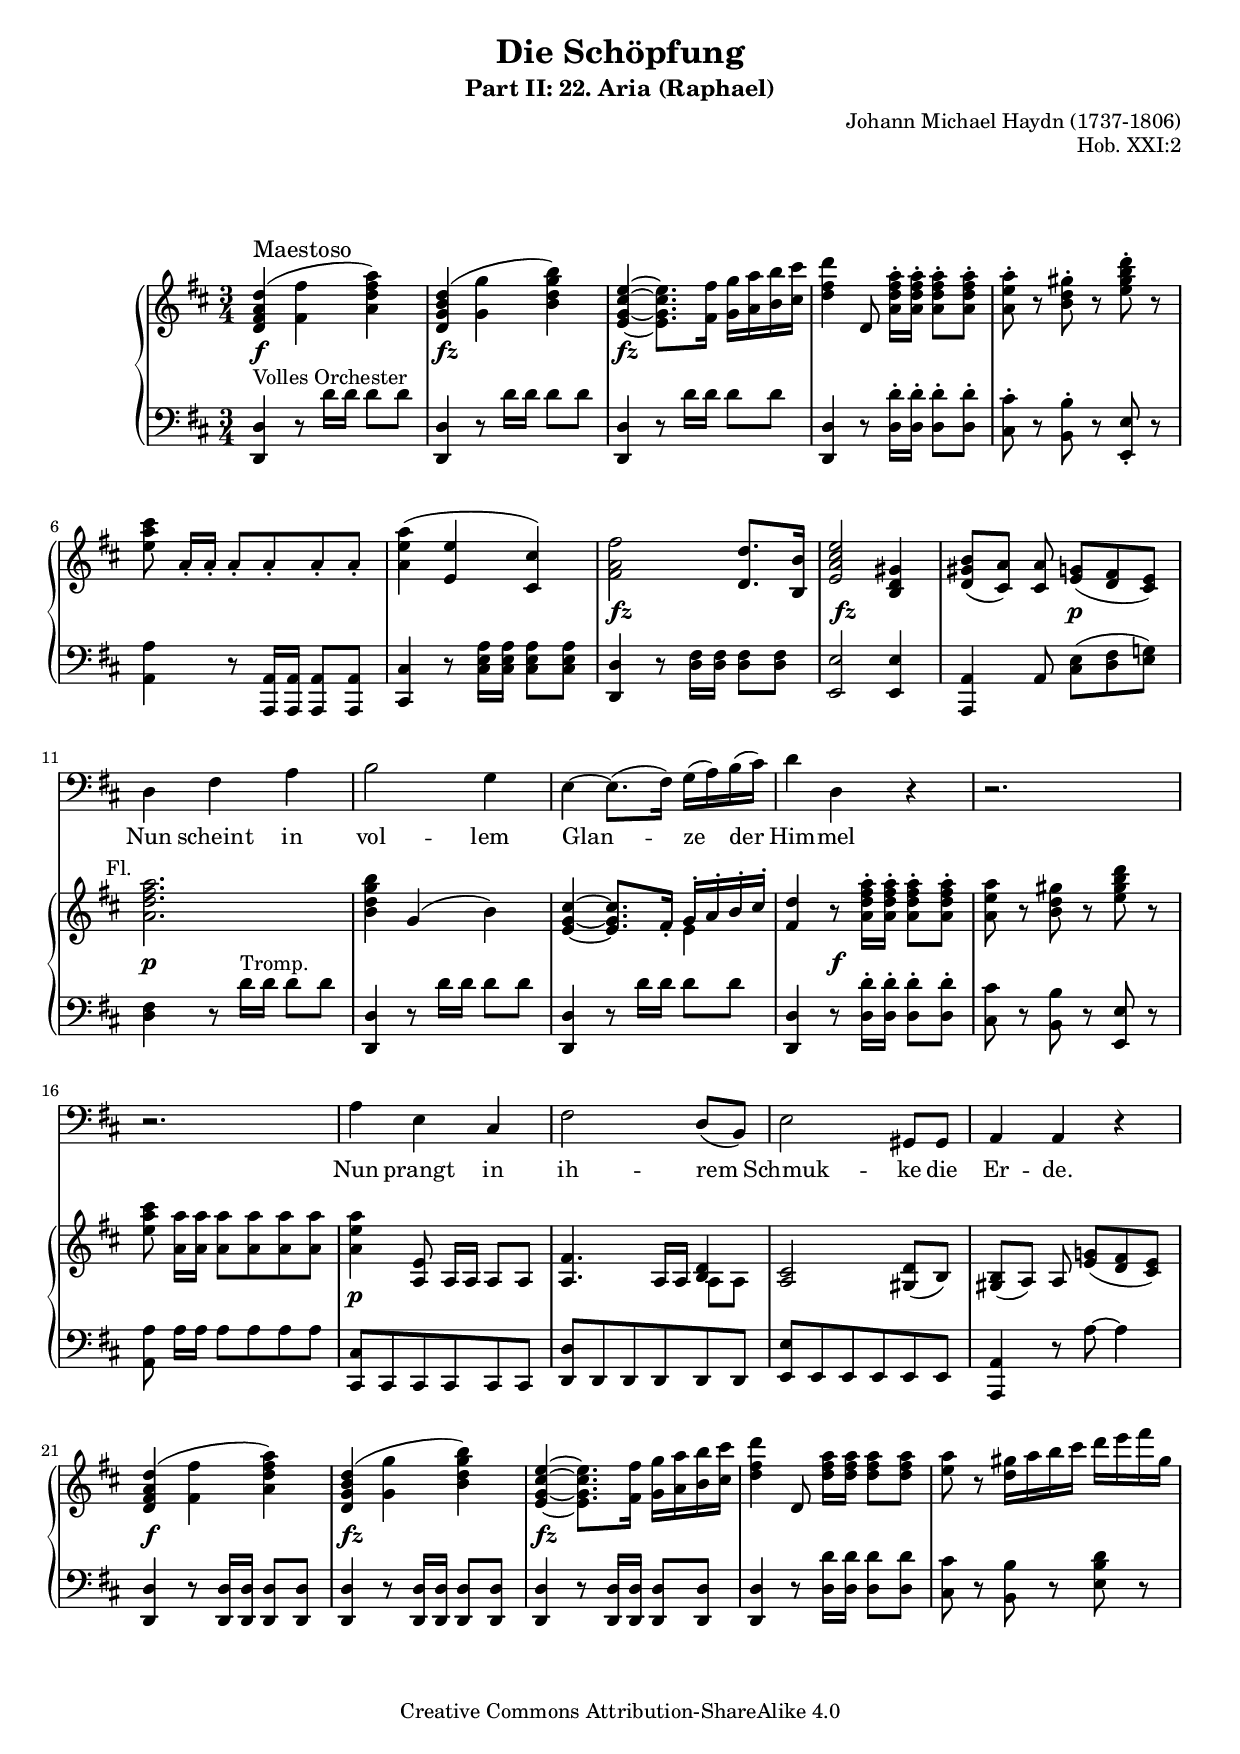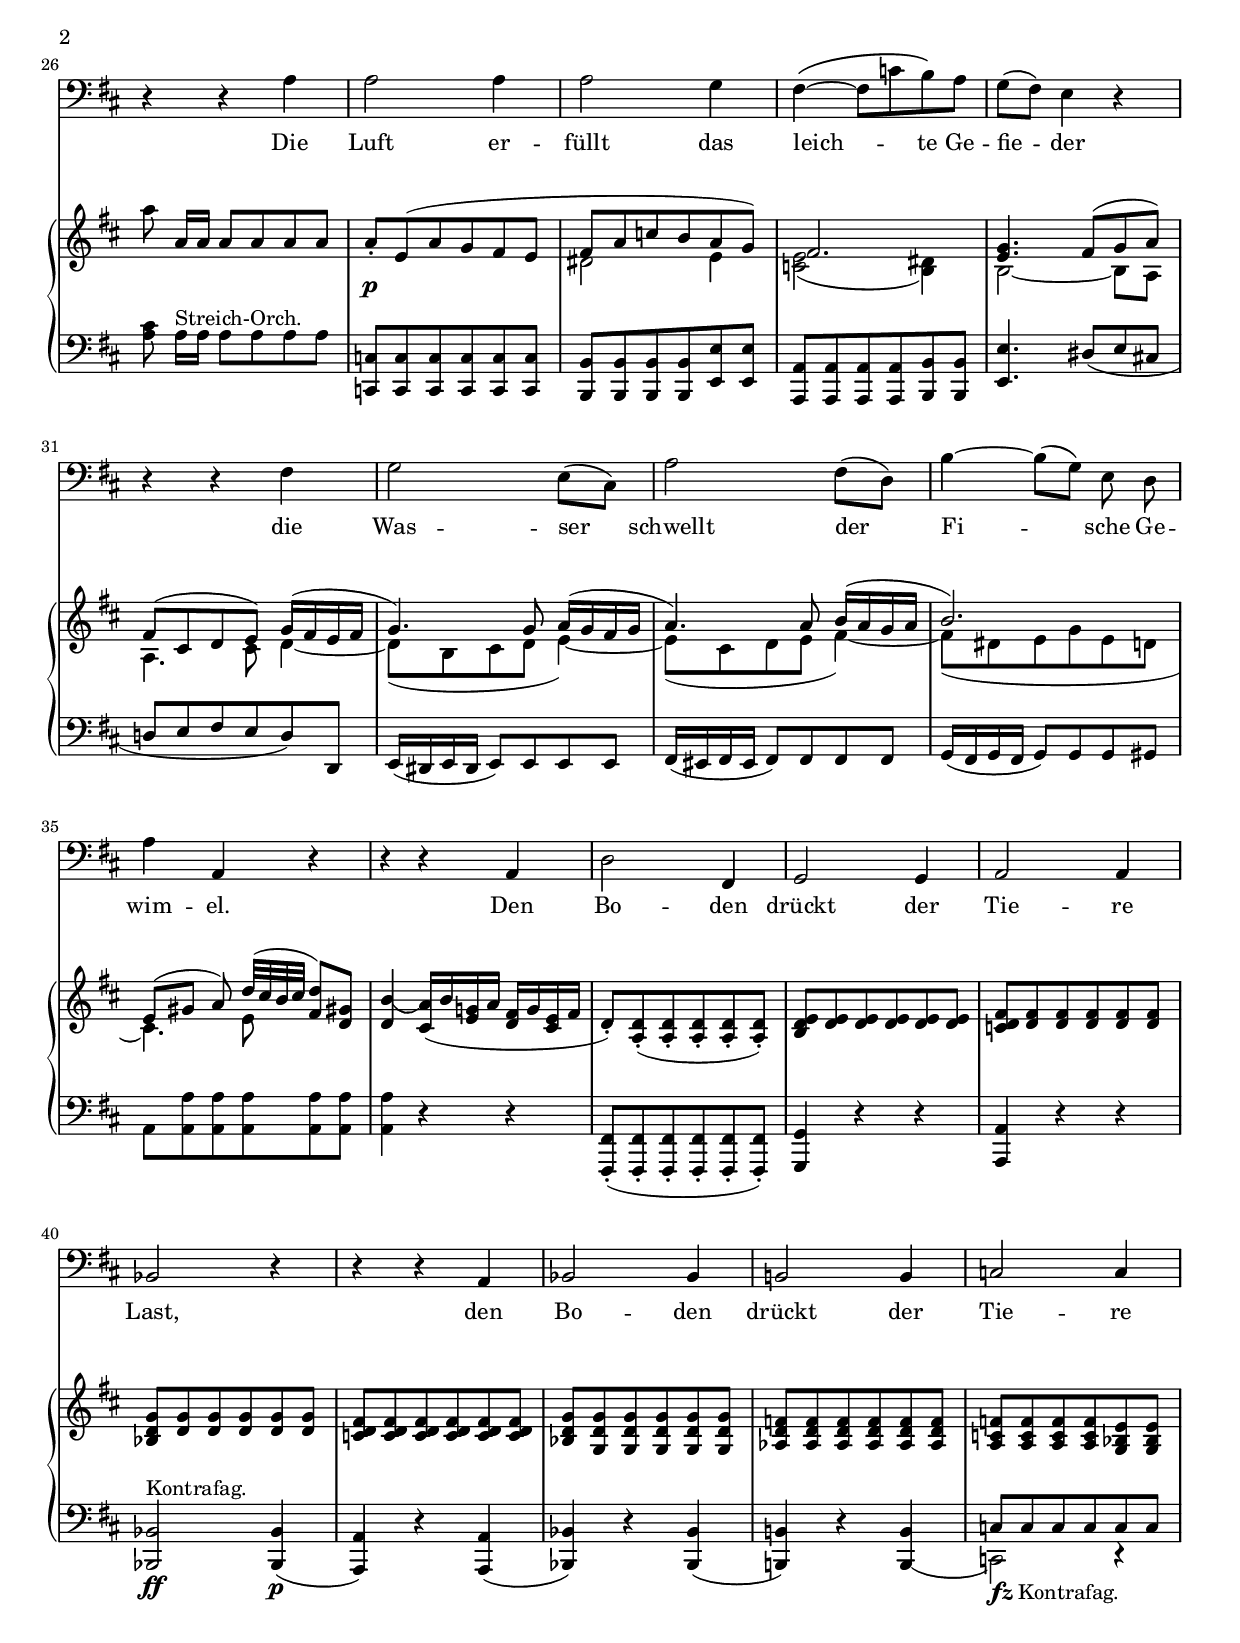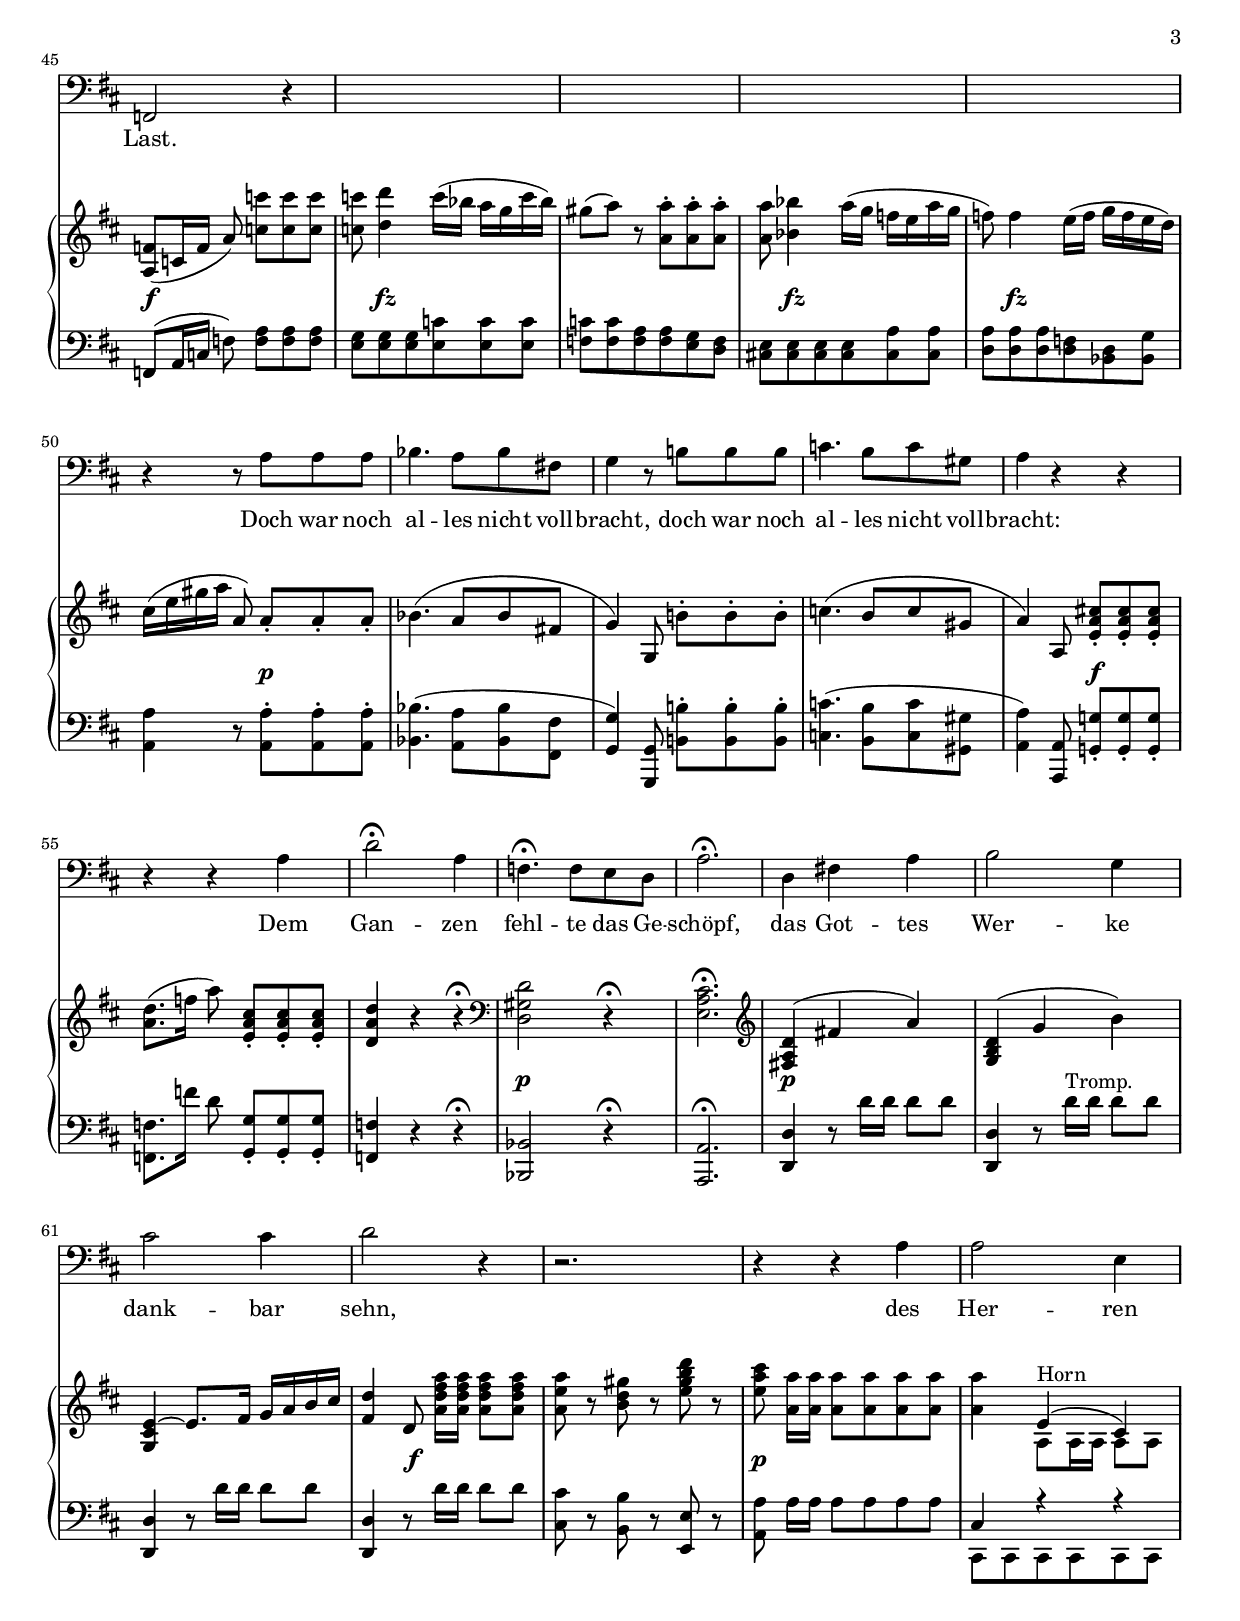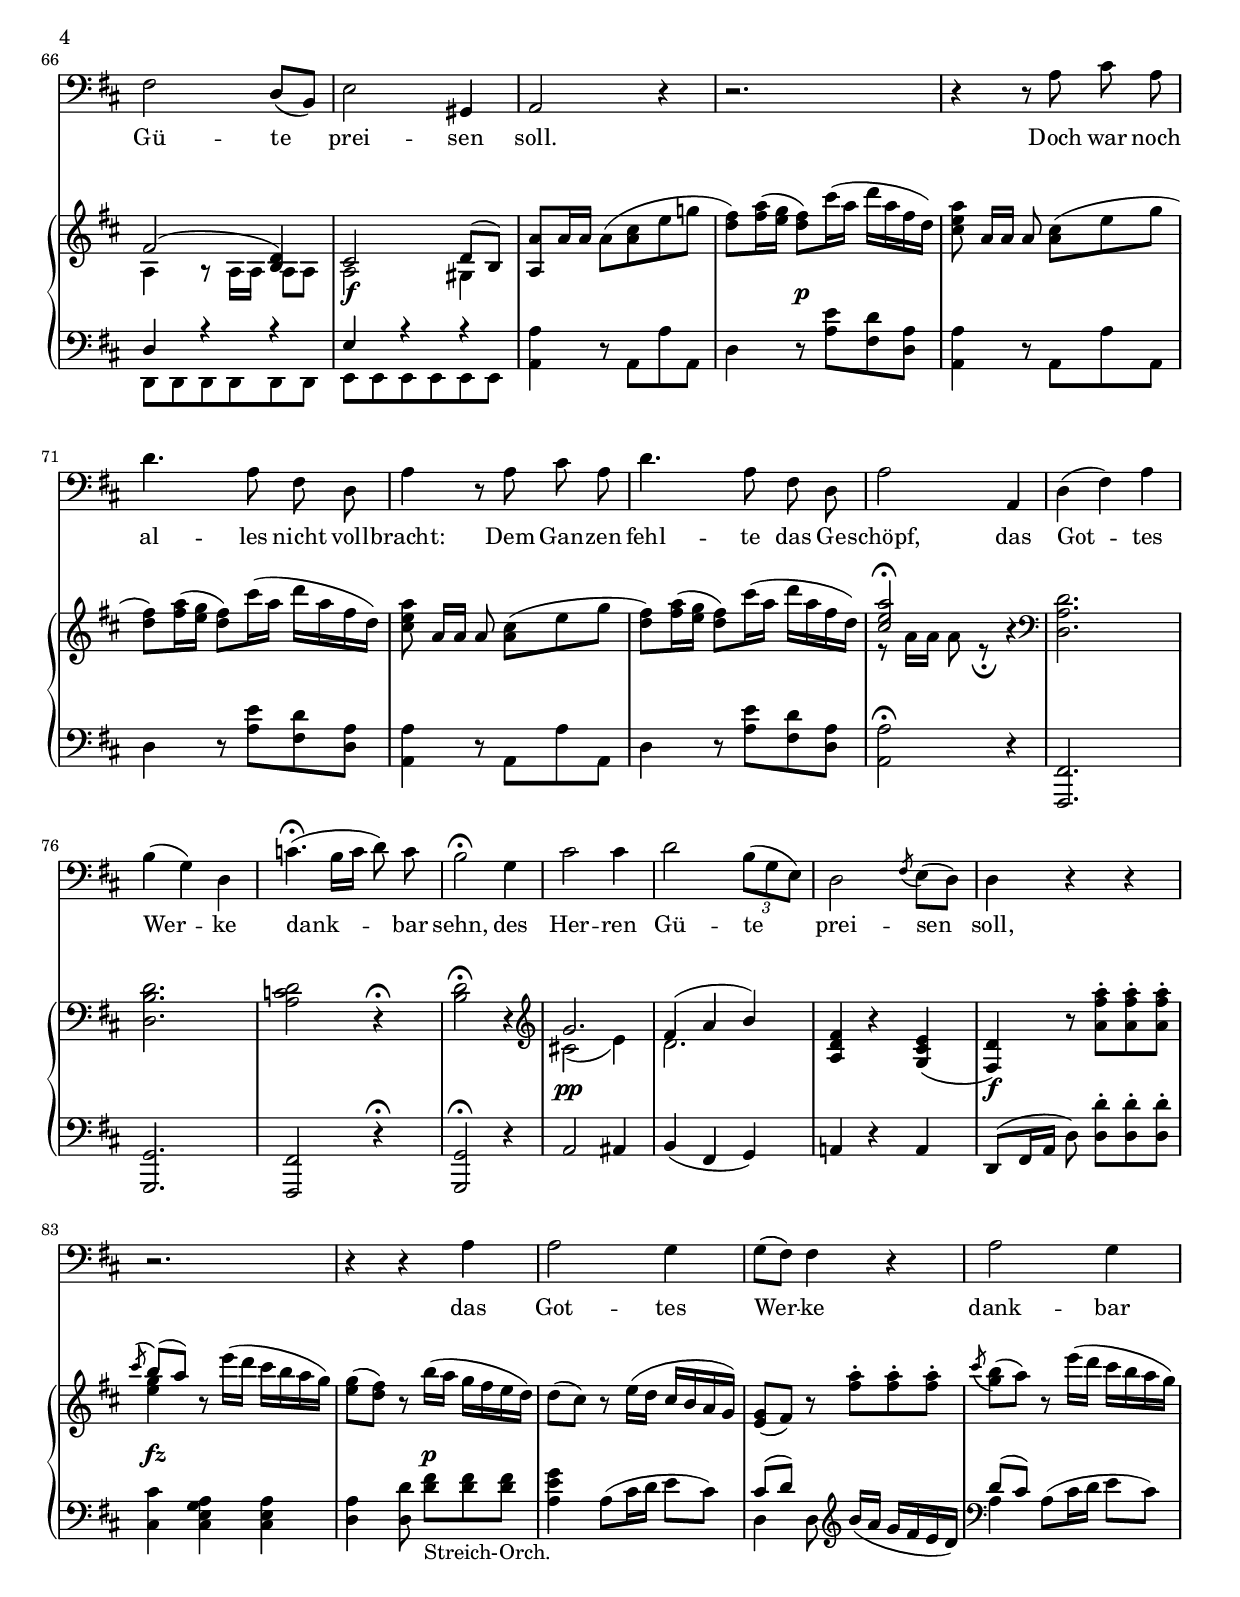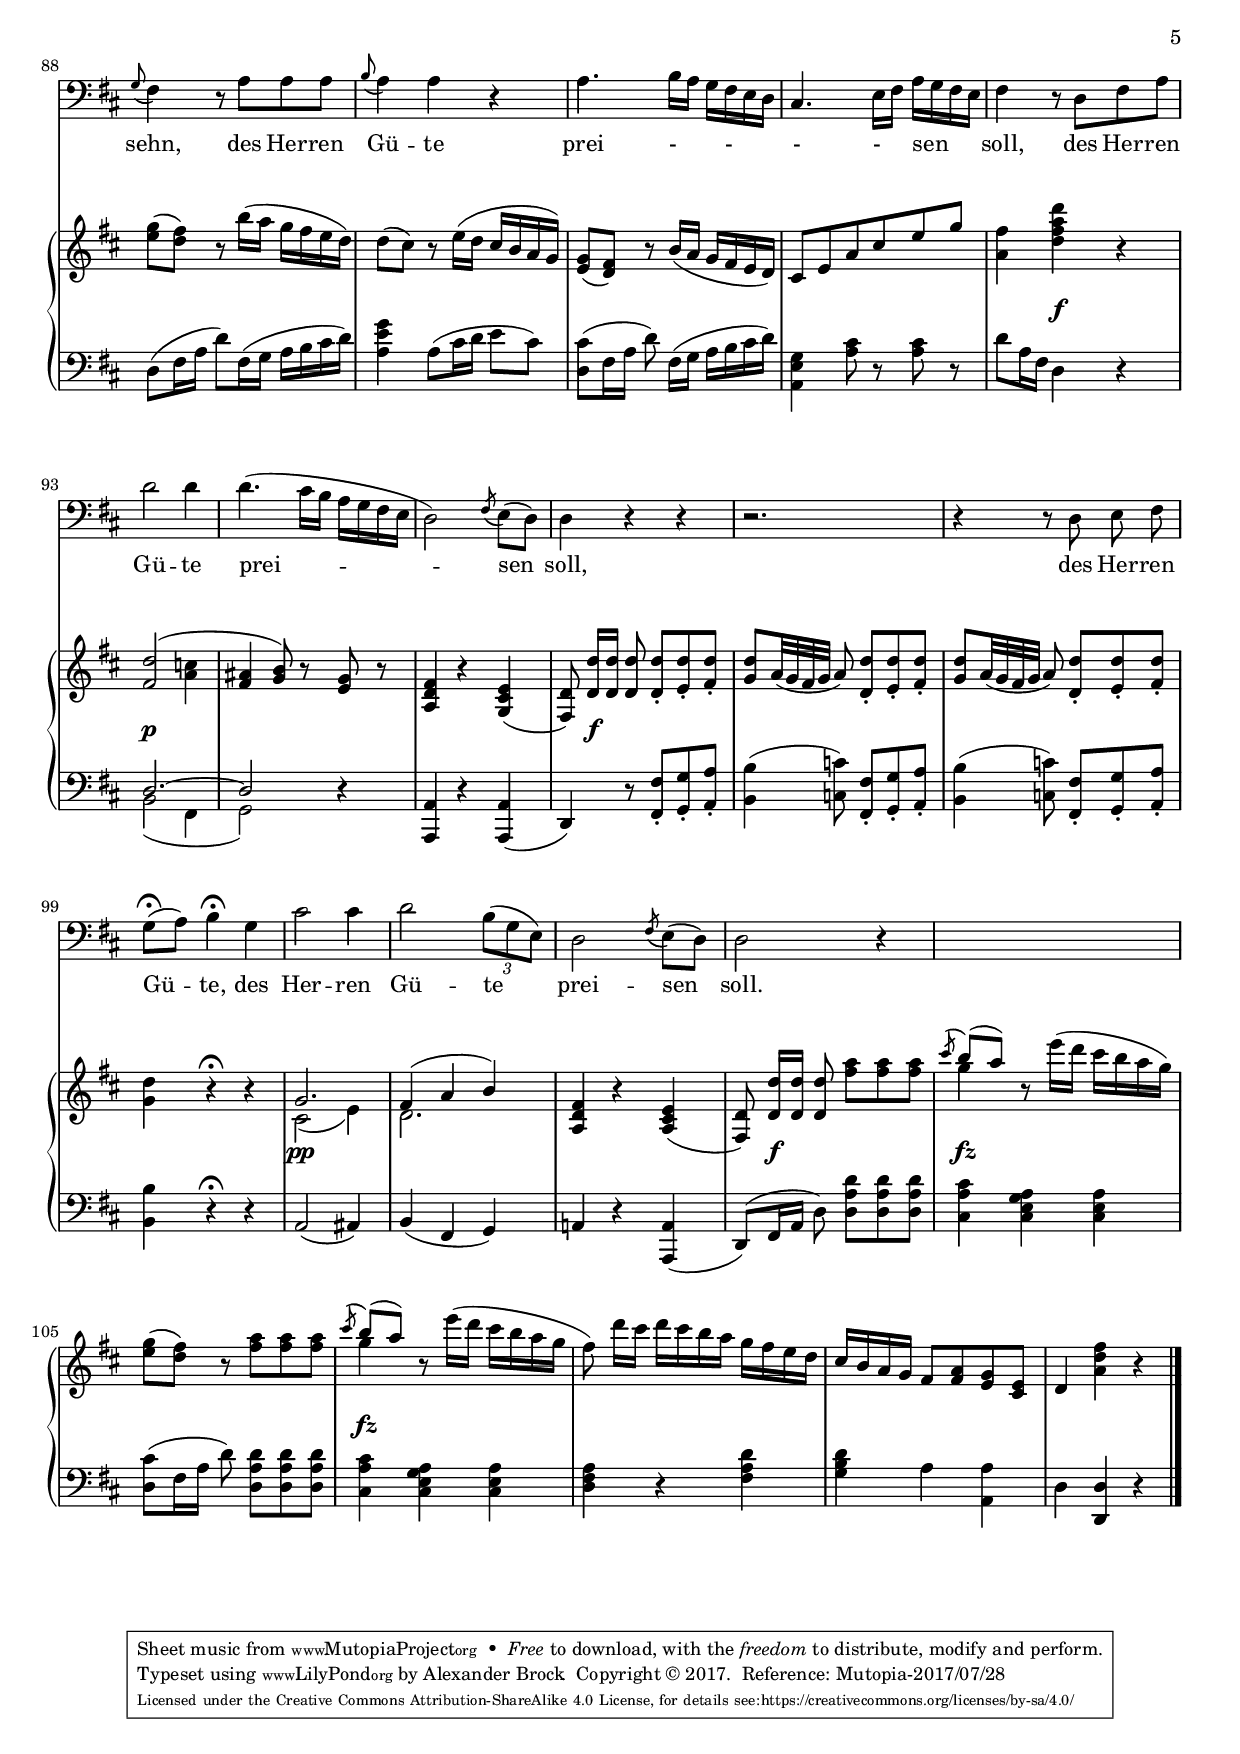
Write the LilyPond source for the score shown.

\version "2.19.65"

\paper {
    page-top-space = #0.0
    %indent = 0.0
    %line-width = 18.0\cm
    ragged-bottom = ##f
    ragged-last-bottom = ##f
   %page-count = 5
   
   system-system-spacing =
    #'(
       %(basic-distance . 0)
       %(minimum-distance . 0)
       %(padding . 5)
       %(stretchability . 20)
      ) 
}

%#(set-default-paper-size "a4")

#(set-global-staff-size 18)

\header {
        title = "Die Schöpfung"
        subtitle = "Part II: 22. Aria (Raphael)"
        %piece = "Part II: 22. Aria (Raphael)"
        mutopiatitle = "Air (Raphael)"
	composer = "Johann Michael Haydn (1737-1806)"
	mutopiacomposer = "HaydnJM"
        opus = "Hob. XXI:2"
        date = "1797 - 1798"
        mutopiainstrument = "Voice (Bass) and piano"
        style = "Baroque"
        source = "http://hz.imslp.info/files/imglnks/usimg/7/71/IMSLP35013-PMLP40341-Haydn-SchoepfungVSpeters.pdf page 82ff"
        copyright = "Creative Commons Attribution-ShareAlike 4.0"
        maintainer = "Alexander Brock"
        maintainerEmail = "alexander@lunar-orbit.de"
	
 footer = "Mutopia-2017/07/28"
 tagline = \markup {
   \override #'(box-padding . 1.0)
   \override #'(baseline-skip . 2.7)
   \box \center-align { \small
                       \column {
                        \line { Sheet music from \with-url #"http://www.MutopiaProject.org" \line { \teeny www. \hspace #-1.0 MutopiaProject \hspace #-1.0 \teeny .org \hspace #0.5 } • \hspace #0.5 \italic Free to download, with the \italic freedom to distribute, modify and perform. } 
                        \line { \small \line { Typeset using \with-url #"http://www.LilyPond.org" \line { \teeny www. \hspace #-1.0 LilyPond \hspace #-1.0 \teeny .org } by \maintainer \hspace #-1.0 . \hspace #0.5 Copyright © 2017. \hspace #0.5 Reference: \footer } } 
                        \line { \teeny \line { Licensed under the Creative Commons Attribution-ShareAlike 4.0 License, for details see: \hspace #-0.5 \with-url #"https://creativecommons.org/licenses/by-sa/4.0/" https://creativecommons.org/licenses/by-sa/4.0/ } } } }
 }
}

melody = \relative c {
  \set Score.tempoHideNote = ##t
  \tempo 4 = 105
  s2.*10
  d4 fis a |
  b2 g4 e4~ e8.( fis16) g( a) b( cis) |
  d4 d, r |
  r2. |
  r2. |
   a'4 e cis |
    fis2 d8( b) |
     e2 gis,8 gis |
      a4 a r |
  r2.*5 |
   r4 r a' |
   a2 a4 |
   a2 g4 fis~\( fis8 c' b\) a |
    g8( fis) e4 r |
     r4 r fis |
      g2 e8( cis) |
       a'2 fis8( d) |
   b'4~ b8( g) e \noBeam d |
    a'4 a, r |
   r4 r a |
    d2 fis,4 |
     g2 g4 |
      a2 a4 |
  bes2 r4 |
   r4 r a |
  bes2 bes4 |
   b!2 b4 |
    c2 c4 |
     f,2 r4 |
 s2.*4 |
  r4 r8 a' a a |
  bes4. a8 bes fis! |
   g4  r8 b! b b |
    c4. b8 c gis |
  a4 r4 r |
   r4 r a |
  d2\fermata a4 |
   f4.\fermata f8 e d |
    a'2.\fermata |
   d,4 fis! a |
    b2 g4 |
     cis2 cis4 |
      d2 r4 |
       r2. |
        r4 r a |
  a2 e4 |
   fis2 d8( b) |
    e2 gis,4 |
   a2 r4 |
   r2. |
  r4 r8 a'8 \noBeam cis \noBeam a |
   d4. a8 \noBeam fis \noBeam d |
    a'4 r8 a \noBeam cis \noBeam a |
     d4. a8 \noBeam fis \noBeam d |
      a'2 a,4 |
   d4( fis) a |
    b4( g) d |
     c'4.(\fermata b16 c d8) \noBeam c |
   b2\fermata g4 |
   cis2 cis4 |
    d2 \tuplet 3/2 { b8( g e)} |
     d2 \acciaccatura fis8 e( d) |
      d4 r r |
  r2. |
  r4 r a'4 |
   a2 g4 |
    g8( fis) fis4 r |
     a2 g4 |
     \appoggiatura g8 fis4 r8 a a a |
  \appoggiatura b8 a4 a r |
   a4. b16 a g fis e d |
    cis4. e16 fis a g fis e |
     fis4 r8 d fis a |
  d2 d4 |
   d4.( cis16 b a g fis e d2) \acciaccatura fis8 e( d) |
    d4 r r |
     r2. |
      r4 r8 d \noBeam e \noBeam fis |
   g8(\fermata a) b4\fermata g4 |
    cis2 cis4 |
     d2 \tuplet 3/2 { b8( g e)} |
      d2 \acciaccatura fis8 e8( d) |
       d2 r4  |
    s2.*6
}

rh = \relative c' {
  <d fis a d>4^\markup{\large Maestoso} ( <fis fis'>4 <a d fis a> )|
   <d, g b d>4( <g g'> <b d g b>) |
    <e, g cis e>4~ q8. <fis fis'>16 <g g'> <a a'> <b b'> <cis cis'> |
     <d fis d'>4  d,8 \noBeam <a' d fis a>16-. <a d fis a>16-. q8-. q-. |
      <a e' a>8-. r <b d gis>-. r <e gis b d>-. r |
       <e a cis>8 \noBeam a,16-. a-. a8-. a-. a-. a-.  |
       <a e' a>4( <e e'> <cis cis'>) |
   <fis a fis'>2 <d d'>8. <b b'>16 |
    <e a cis e>2 <b d gis>4 |
     <d gis b>8([ <cis a'>]) q \noBeam <e g>( <d fis> <cis e>) |
      <a' d fis a>2.^\markup{\translate #(cons -4 0) "Fl."} |
    <b d g b>4 g( b) |
     <e, g cis>~ q8. fis16-. << {  g-. a-. b-. cis-.} \\ { e,4} >> |
    <fis d'>4 r8 <a d fis a>16-. q-. q8-. q-. |
     <a e' a>8 r <b d gis>8 r8 <e gis b d> r |
    <e a cis>8 \noBeam  <a, a'>16 q q8 q q q |
     <a e' a>4 <a, e'>8 \noBeam a16 a a8 a |
      <a fis'>4. a16 a << { <b d>4 } \\ { a8 a} >> |
       <a cis>2 <gis d'>8( b) |
        <gis b>8([ a)] a <e' g!>[ (<d fis> <cis e>]) |
    <d fis a d>4( <fis fis'> <a d fis a>) |
     <d, g b d>4( <g g'> <b d g b>) |
     
     <e, g cis e>4~ q8. <fis fis'>16 <g g'> <a a'> <b b'> <cis cis'> |
      <d fis d'>4 d,8 \noBeam <d' fis a>16 q q8 q |
       <e a>8 r <d gis>16 a' b cis d e fis gis, |
        a8 \noBeam a,16 a a8 a a a |
    << {a8_. e( a g fis e  |
         fis8 a c b a g)  |
         fis2.
       <e g>4. fis8( g a) |
        fis8( cis d e) g16( fis e fis |
         g4.) g8 a16( g fis g |
          a4.) a8 b16( a g a |
            b2.) |
    e,8( gis a) \noBeam d32( cis b cis <d fis,>8) <gis,! d> |
     
     
       } \\ {s2.  dis2  e4 |
     <c e>2( <b dis>4) |
      b2~ b8 a |
       a4. cis8 d4~ |
        d8( b cis d e4~) |
         e8( cis d e fis4~) |
          fis8( dis e g e d |
     cis4.) e8
     
    } >>
   <b'( d,>4 <a) cis,>16( b <e, g!> a <d, fis> g <cis, e> fis |
  d8-.) <a d>8-.( q-. q-. q-. q-.) |
   <b d e>8 <d e> q q q q |
    <c d fis>8 <d fis> q q q q |
     <bes d g>8 <d g> q q q q |
      <c d fis>8 q q q q q |
   <bes d g>8 <g d' g> q q q q |
    <as d f>8 q q q q q |
     <a c f>8 q q q <g bes e> q |
   <a f'>8( c16 f a8\noBeam )   <c c'>8 q q |
    <c c'>8 <d d'>4 c'16( bes  a g c bes) |
     gis8( a) r8 <a, a'>-. q-. q-. |
      q8 <bes bes'>4 a'16( g f e a g |
       f8) f4 e16( f g f e d) |
        cis16( e gis a a,8) \noBeam a-. a-. a-. |
   bes4.( a8 bes  fis! |
    g4) g,8 \noBeam b'!-. b-. b-. |
     c4.( b8 c gis |
      a4) a,8  \noBeam <e' a cis!>8-. q-. q-. |
    <a d>8.( f'16 a8)  \noBeam <e, a cis>-. q-. q-. |
     <d a' d>4 r r\fermata |
    \clef bass
     <d, gis d'>2 r4\fermata  <e a cis>2.\fermata  |
     \clef treble
    <fis! a d>4^( fis'! a) |
     <g, b d>4( g' b) |
      <g, cis e^~>4 e'8. fis16 g a b cis |
       <fis, d'>4 d8 \noBeam <a' d fis a>16 q q8 q |
        <a e' a>8 r <b d gis> r <e gis b d> r |
   <e a cis>8 \noBeam <a, a'>16 q q8 q q q |
    q4 << {e^"Horn"( cis) |
           fis2( <b, d>4) |
            cis2 d8( b) |
          } \\ {
             a8 a16 a a8 a |
              a4 r8 a16 a a8 a |
               a2 gis4 }>>
    <a a'>8 a'16 a a8( <a cis> e' g! |
     <d fis>8) <fis a>16( <e g> <d fis>8) cis'16( a d a fis d) |
      <cis e a>8 \noBeam a16 a a8 \noBeam <a cis>( e' g |
       <d fis>8) <fis a>16( <e g> <d fis>8) cis'16( a d a fis d) |
    <cis e a>8 \noBeam a16 a a8 \noBeam <a cis>( e' g |
     <d fis>8) <fis a>16( <e g> <d fis>8) cis'16( a d a fis d)
  << { <cis e a>2\fermata r4  |
     } \\ {
    r8 a16 a a8 r\fermata r4 |} >> |
  \clef bass
   <d,, a' d>2. <d b' d>2. <a' c d>2 r4\fermata |
    <b d>2\fermata r4 |
    \clef treble
   << { g'2.  |
        fis4( a b) } \\
      { cis,!2( e4)  |
      d2.} >> |
    <a d fis>4 r <g cis e>( |
     <fis d'>4) r8 <a' fis' a>-. q-. q-. |
    << { \acciaccatura cis'8 b([ a)] } \\{ <e g>4} >>
     r8 e'16( d cis b a g) |
      <e g>8( <d fis>) r b'16( a g fis e d) |
       d8( cis) r e16( d cis b a g) |
        <e g>8( fis) r <fis' a>-. q-. q-. |
  \acciaccatura  cis'8 <b g>( a) r e'16( d cis b a g) |
   <e g>8( <d fis>) r b'16( a g fis e d) |
    d8( cis) r e16( d cis b a g) |
     <e g>8( <d fis>) r b'16( a g fis e d) |
      cis8 e a cis e g |
       <a, fis'>4 <d fis a d> r |
        <fis, d'>2( <a c>4 |
         <fis ais>4 <g b>8) r <e g> r |
    <a, d fis>4  r <g cis e>( |
     <fis d'>8) \noBeam <d' d'>16 q q8 \noBeam q-. <e d'>-. <fis d'>-. |
      <g d'>8 a32( g fis g a8) \noBeam <d, d'>-. <e d'>-. <fis d'>-. |
       <g d'>8 a32( g fis g a8) \noBeam <d, d'>-. <e d'>-. <fis d'>-. |
        <g d'>4 r\fermata r |
   << { g2. |fis4( a b)} \\ { cis,2( e4) |d2.} >> |
   <a d fis>4 r <a cis e>( |
    <fis d'>8) \noBeam <d' d'>16 q q8 \noBeam <fis' a> q q |
   << {\acciaccatura cis'8 b([ a)] } \\ {g4} >> r8  e'16( d cis b a g) |
    <e g>8( <d fis>) r <fis a> q q |
   << {\acciaccatura cis'8 b([ a)] } \\ {g4} >> r8  e'16( d cis b a g |
   fis8) \noBeam d'16 cis d cis b a g fis e d  |
   cis b a g  fis8 <fis a>8 <e g> <cis e> |
    d4 <a' d fis> r
    
    \bar "|."
}

lh = \relative c {
 <d d,>4^"Volles Orchester"  r8 d'16 d d8 d |
  <d,, d'>4 r8 d''16 d d8 d |
  <d,, d'>4 r8 d''16 d d8 d |
 <d,, d'>4 r8 <d' d'>16-. q-. q8-. q-. |
  <cis cis'>8-. r <b b'>-. r <e, e'>-. r |
   <a a'>4 r8 <a, a'>16 q q8 q |
   <cis cis'>4 r8 <cis' e a>16 q q8 q |
    <d, d'>4 r8 <d' fis>16 q q8 q |
     <e, e'>2 q4 |
      <a, a'>4 a'8 \noBeam <cis e>( <d fis> <e g!>) |
   <d fis>4 r8 d'16^"Tromp." d d8 d |
    <d,, d'>4 r8 d''16 d d8 d |
    <d,, d'>4 r8 d''16 d d8 d |
  <d,, d'>4 r8 <d' d'>16-. q-. q8-. q-. |
   <cis cis'>8 r <b b'> r <e, e'> r |
    <a a'>8 \noBeam a'16 a a8 a a a |
     <cis,, cis'>8 cis cis cis cis cis |
      <d d'>8 d d d d d |
       <e e'>8 e e e e e  |
  <a, a'>4  r8 a''~ a4 |
   <d,, d'>4 r8 <d d'>16 q q8 q |
    q4 r8 <d d'>16 q q8 q |
     q4 r8 <d d'>16 q q8 q |
      q4 r8 <d' d'>16 q q8 q |
       <cis cis'>8 r <b b'> r <e b' d> r |
  <a cis>8 \noBeam a16^"Streich-Orch." a a8 a a a |
   <c,, c'>8 q q q q q |
    <b b'>8 q q q <e e'> q |
     <a, a'>8 q q q <b b'> q |
      <e e'>4. \stemUp dis'8( e cis! \stemNeutral |
     d!8 e fis e d) d, |
      e16( dis e dis e8) e e e |
     fis16( eis fis eis fis8) fis fis fis |
      g16( fis g fis g8) g8 g gis |
       a8 <a a'> q q q q |
        q4 r r |
   <fis, fis'>8-. (q-.q-.q-.q-.q-.) |
    <g g'>4 r r |
     <a a'>4 r r |
      <bes bes'>2_\ff^"Kontrafag." q4(_\p |
   <a a'>4) r <a a'>( |
   <bes bes'>4) r <bes bes'>( |
    <b! b'!>4) r 
    << { s4  |
         c'8 c c c c c} 
       \\{ \stemNeutral <b,( b'>4 |
           \stemDown c2_\markup{\dynamic fz "Kontrafag."}) r4 } >> |
     f8( a16 c f8) \noBeam <f a> q q |
      <e g>8 q q <e c'> q q |
       <f c'>8 q <f a> q <e g> <d f> |
        <cis! e>8 q q q <cis a'> q |
  <d a'>8 q q <d f> <bes d> <bes g'> |
   <a a'>4 r8 <a a'>-. q-. q-. |
    <bes bes'>4.( <a a'>8 <bes bes'> <fis fis'> |
     <g g'>4) <g, g'>8 \noBeam <b'! b'!>-. q-. q-. |
   <c c'>4.( <b b'>8 <c c'> <gis gis'> |
    <a a'>4) <a, a'>8 \noBeam <g'! g'!>-. q-. q-. |
     <f f'>8. f''16 d8 \noBeam <g,, g'>-. q-. q-. |
   <f! f'!>4 r r\fermata |
   <bes, bes'>2 r4\fermata |
   <a a'>2.\fermata |
    <d d'>4 r8 d''16 d d8 d |
  <d,, d'>4 r8 d''16^"Tromp." d d8 d |
  <d,, d'>4 r8 d''16 d d8 d |
  <d,, d'>4 r8 d''16 d d8 d |
 <cis, cis'>8 r <b b'> r <e, e'> r |
  <a a'>8 \noBeam a'16 a a8 a a a |
  << { cis,4 r r |
       d r r |
       e r r |
     } \\ {cis,8 cis cis cis cis cis |
  d d d d d d |
  e e e e e e |
  } >> |
   <a a'>4 r8 a a' a, |
    d4 r8 <a' e'> <fis d'> <d a'> |
     <a a'>4 r8 a a' a, |
      d4 r8 <a' e'> <fis d'> <d a'> |
     <a a'>4 r8 a a' a, |
      d4 r8 <a' e'> <fis d'> <d a'> |
       <a a'>2\fermata r4 |
   <fis, fis'>2. |
    <g g'>2. |
     <fis fis'>2 r4\fermata |
   <g g'>2\fermata r4 |
   a'2 ais4 |
    b4( fis g) |
   a!4 r a |
   d,8( fis16 a d8) \noBeam <d d'>-. q-. q-. |
    <cis cis'>4  <cis e g a>4 <cis e a> |
     <d a'>4 <d d'>8 \noBeam <d' fis>_\markup{{"Streich-Orch."}} q q |
      <a e' g>4 a8( cis16 d e8 cis) |
  << {cis8[( d)]} \\ {d,4}>> d8 \noBeam \clef treble  b''16( a g fis e d) |
  \clef bass |
  << {d8([ cis])} \\ {a4} >>  a8( cis16 d e8 cis) |
   d,8( fis16 a d8) fis,16( g a b cis d) |
    <a e' g>4 a8( cis16 d e8 cis) |
     <d, cis'>8( fis16 a d8) \noBeam fis,16( g a b cis d) |
      <a, e' g>4  <a' cis>8 r <a cis> r |
   d8 a16 fis d4 r |
   << {d2.~ |d2} \\ {b2( fis4 | g2)} >> r4 |
   <a, a'>4 r <a a'>( |
   d)  r8 <fis fis'>-. <g g'>-. <a a'>-. |
    <b b'>4( \noBeam <c c'>8) \noBeam <fis, fis'>-. <g g'>-. <a a'>-. |
    <b b'>4( <c c'>8) \noBeam <fis, fis'>-. <g g'>-. <a a'>-. |
    <b b'>4 r\fermata r |
    a2( ais4) |
     b4( fis g) |
  a!4 r <a, a'>( |
  d8)( fis16 a d8) \noBeam <d a' d>8 q q |
   <cis a' cis>4 <cis e g a> <cis e a> |
    <d cis'>8( fis16 a d8) \noBeam <d, a' d> q q |
     <cis a' cis>4 <cis e g a> <cis e a> |
      <d fis a>4 r <fis a d> |
       <g b d>4 a <a, a'> |
        d4 <d, d'> r
    
}

songtext =  \lyricmode {
%\override LyricText.self-alignment-X = #LEFT
Nun4 scheint in vol2 -- lem4 Glan2 -- ze8 der Him4 -- mel
Nun4 prangt in ih2 -- rem4 Schmuk2 -- ke8 die Er4-- de. 
Die4 Luft2 er4 -- füllt2 das leich8 -- " " te2 Ge -- fie4 -- der
die4 Was2 -- ser4 schwellt2 der4 Fi2 -- sche8 Ge -- wim4 -- el.
Den Bo -- den drückt der Tie -- re Last,
den Bo -- den drückt der Tie -- re Last.
Doch war noch al -- les nicht voll -- bracht,
doch war noch al -- les nicht voll -- bracht:
Dem Gan -- zen fehl -- te das Ge -- schöpf,
das Got -- tes Wer -- ke dank -- bar sehn,
des Her -- ren Gü -- te prei -- sen
soll.
Doch war noch al -- les nicht voll -- bracht:
Dem Gan -- zen fehl -- te das Ge -- schöpf,
das Got -- tes Wer -- ke dank -- bar sehn,
des Her -- ren Gü -- te prei -- sen soll,
das Got -- tes Wer -- ke
dank -- bar sehn, des Her -- ren Gü -- te
prei - " " " " - " " " " - - " " sen " " " " " " soll,
des Her -- ren Gü -- te prei -- sen soll,
des Her -- ren Gü -- te, des Her -- ren Gü -- te
prei -- sen soll.
}


% The score definition
\score {
<<

  \time 3/4

    \override Score.VerticalAxisGroup #'remove-first = ##t 
  \new Staff << 
            \new Voice = "mel" { \clef bass \key d \major \melody}
            \new Lyrics = "one" \lyricsto mel \songtext
  >>
  \new PianoStaff <<
    \new Staff \with {
      \consists #Merge_rests_engraver
    }
    <<
      \new Voice { \key d \major \rh }
    >>
      \new Dynamics {
    s2. \f |
    s16 s4.. \fz s4 |
    s16 s4.. \fz s4 |
    s2. |
    s |
    s |
    s |
    s16 s4.. \fz s4 |
    s8 s4. \fz s4 |
    s4. s4.\p |
    s2.\p |
    s2. |
    s2. |
    s4 s2\f |
    s2. |
    s2. |
    s2. \p|
    s2.|
    s2.|
    s2.|
    s2.\f|
    s16 s4.. \fz s4 |
    s16 s4.. \fz s4 |
    s2.|
    s2.|
    s2.|
    s2.\p|
    s2.|
    s2.|
    s2.|
    s2.|
    s2.|
    s2.|
    s2.|
    s2.|
    s2.|
    s2.|
    s2.|
    s2.|
    s2.|
    s2.|
    s2.|
    s2.|
    s2.|
    s2.\f|
    s8 s2\fz s8|
    s2.|
    s8 s2\fz s8|
    s8 s2\fz s8|
    s4. s4.\p|
    s2.|
    s2.|
    s2.|
    s4. s4.\f|
    s2.|
    s2.|
    s2.\p|
    s2.|
    s2.\p|
    s2.|
    s2.|
    s4 s2\f|
    s2.|
    s2.\p|
    s2.|
    s2.|
    s2.\f|
    s2.|
    s4 s2\p|
    s2.|
    s2.|
    s2.|
    s2.|
    s2.|
    s2.|
    s2.|
    s2.|
    s2.|
    s2.\pp|
    s2.|
    s2.|
    s2.\f|
    s2.\fz|
    s4. s4.\p|
    s2.|
    s2.|
    s2.|
    s2.|
    s2.|
    s2.|
    s2.|
    s4 s2\f|
    s2.\p|
    s2.|
    s2.|
    s8 s2\f s8|
    s2.|
    s2.|
    s2.|
    s2.\pp|
    s2.|
    s2.|
    s8 s2\f s8|
    s2.\fz|
    s2.|
    s2.\fz|
  }
    \new Staff \with {
      \consists #Merge_rests_engraver
    }
    <<
      \new Voice { \clef bass \key d \major \lh }
    >>
    
  >>

>>

\layout {
  \context {      
    \RemoveEmptyStaffContext
  }
}
\midi {
  \tempo 4 = 105
  \context {
    \Score
    midiMinimumVolume = #0.8
    midiMaximumVolume = #0.8
  }
}

}

